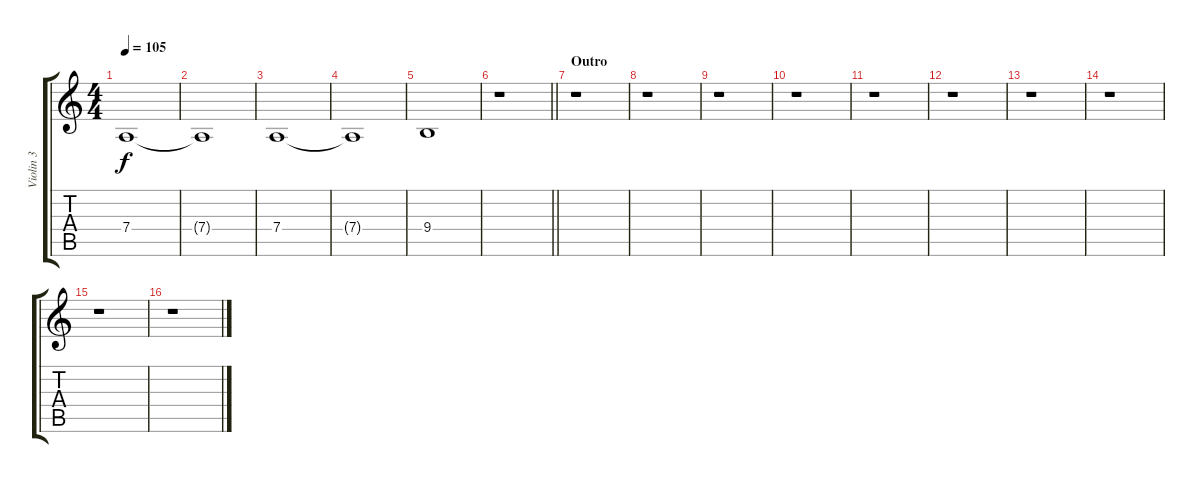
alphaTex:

\track ("Violin 3" "Violin 3") {instrument stringensemble1}
\staff {score tabs}
\tuning (E4 B3 G3 D3 A2 E2) {hide}
\ts (4 4)
\tempo 105
\clef g2
\ks c
7.4.1{dy f} |
7.4{t}.1 |
7.4.1 |
7.4{t}.1 |
9.4.1{volume 0} |
\barLineRight lightlight
r.1 |
\section ("" "Outro")
r.1 |
r.1 |
r.1 |
r.1 |
r.1 |
r.1 |
r.1 |
r.1 |
r.1 |
r.1
